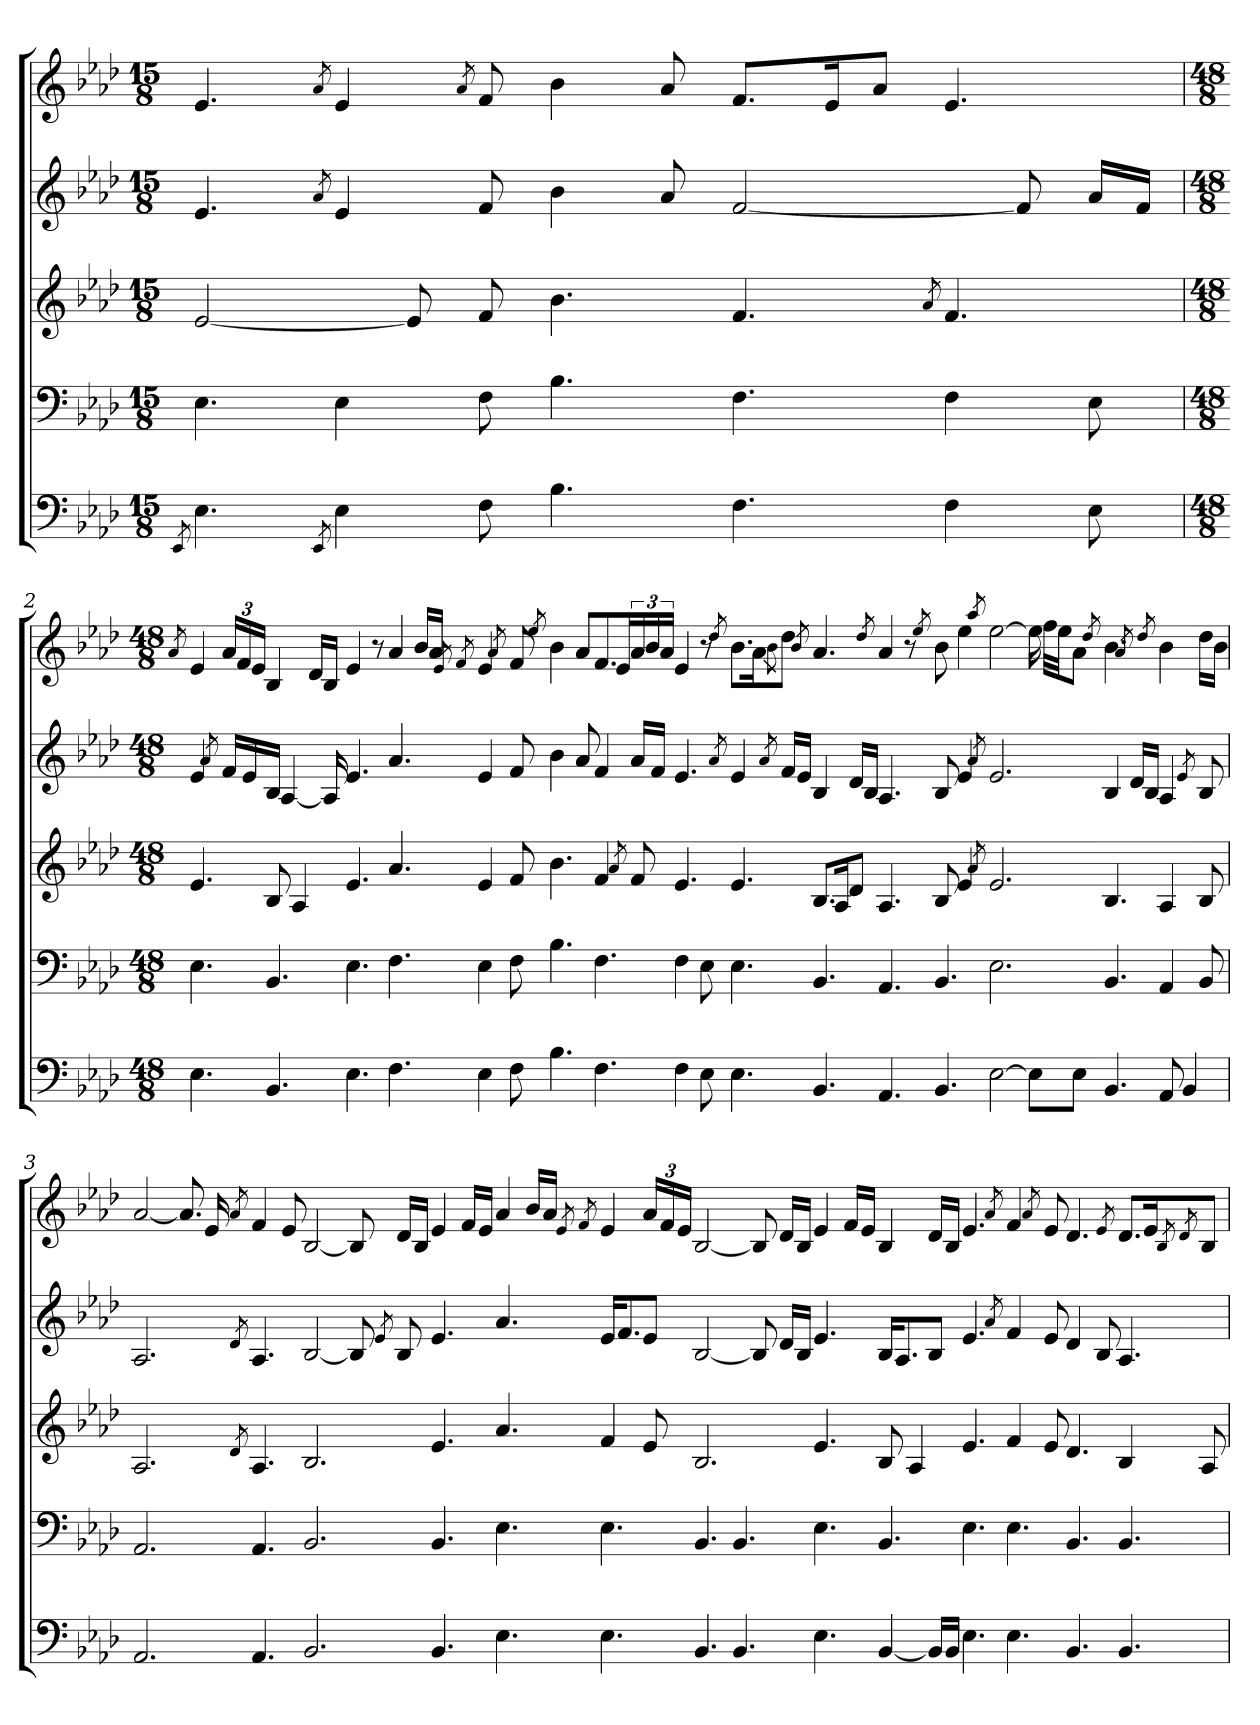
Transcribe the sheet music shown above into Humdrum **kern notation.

**kern	**kern	**kern	**kern	**kern
*part5	*part4	*part3	*part2	*part1
*staff5	*staff4	*staff3	*staff2	*staff1
*clefF4	*clefF4	*clefG2	*clefG2	*clefG2
*k[b-e-a-d-]	*k[b-e-a-d-]	*k[b-e-a-d-]	*k[b-e-a-d-]	*k[b-e-a-d-]
*M15/8	*M15/8	*M15/8	*M15/8	*M15/8
=1	=1	=1	=1	=1
8qEE-	.	.	.	.
4.E-	4.E-	[2e-	4.e-	4.e-
8qEE-	.	.	8qa-	8qa-
4E-	4E-	.	4e-	4e-
.	.	8e-]	.	.
.	.	.	.	8qa-
8F	8F	8f	8f	8f
4.B-	4.B-	4.b-	4b-	4b-
.	.	.	8a-	8a-
4.F	4.F	4.f	[2f	8.f/L
.	.	.	.	16e-/K
.	.	.	.	8a-/J
.	.	8qa-	.	.
4F	4F	4.f	.	4.e-
.	.	.	8f]	.
8E-	8E-	.	16a-/LL	.
.	.	.	16f/JJ	.
=2	=2	=2	=2	=2
*M48/8	*M48/8	*M48/8	*M48/8	*M48/8
.	.	.	.	8qa-
4.E-	4.E-	4.e-	4e-	4e-
.	.	.	8qa-	.
.	.	.	16f/LL	24a-/LL
.	.	.	.	24f/
.	.	.	16e-/	.
.	.	.	.	24e-/JJ
4.BB-	4.BB-	8B-	16B-/JJ	4B-
.	.	.	[4A-	.
.	.	4A-	.	.
.	.	.	.	16d-/LL
.	.	.	16A-]	16B-/JJ
4.E-	4.E-	4.e-	4.e-	4e-
.	.	.	.	8r
4.F	4.F	4.a-	4.a-	4a-
.	.	.	.	16b-/LL
.	.	.	.	16a-/JJ
.	.	.	.	8qe-
.	.	.	.	8qf
4E-	4E-	4e-	4e-	4e-
.	.	.	.	8qa-
8F	8F	8f	8f	8f
.	.	.	.	8qee-
4.B-	4.B-	4.b-	4b-	4b-
.	.	.	8a-	8a-/L
4.F	4.F	4f	4f	8.f/
.	.	.	.	16e-/L
.	.	8qa-	.	.
.	.	8f	16a-/LL	24a-/
.	.	.	.	24b-/
.	.	.	16f/JJ	.
.	.	.	.	24a-/JJ
4F	4F	4.e-	4.e-	4e-
8E-	8E-	.	.	8r
.	.	.	8qa-	8qdd-
4.E-	4.E-	4.e-	4e-	8.b-\L
.	.	.	.	16a-\K
.	.	.	8qa-	8qb-\
.	.	.	16f/LL	8dd-\J
.	.	.	16e-/JJ	.
.	.	.	.	8qb-
4.BB-	4.BB-	8.B-/L	4B-	4.a-
.	.	16A-/K	.	.
.	.	8d-/J	16d-/LL	.
.	.	.	16B-/JJ	.
.	.	.	.	8qdd-
4.AA-	4.AA-	4.A-	4.A-	4a-
.	.	.	.	8r
.	.	.	.	8qee-
4.BB-	4.BB-	8B-	8B-	8b-
.	.	4e-	4e-	4ee-
.	.	8qa-	8qa-	8qaa-
[2E-	2.E-	2.e-	2.e-	[2ee-
8E-\L]	.	.	.	16ee-]
.	.	.	.	32ff\LLL
.	.	.	.	32ee-\JJ
8E-\J	.	.	.	8a-\J
.	.	.	.	8qdd-
4.BB-	4.BB-	4.B-	4B-	4.b-
.	.	.	16d-/LL	.
.	.	.	16B-/JJ	.
.	.	.	.	8qa-
.	.	.	.	8qdd-
8AA-	4AA-	4A-	4A-	4b-
4BB-	.	.	.	.
.	.	.	8qe-	.
.	8BB-	8B-	8B-	16dd-\LL
.	.	.	.	16b-\JJ
=3	=3	=3	=3	=3
2.AA-	2.AA-	2.A-	2.A-	[2a-
.	.	.	.	8.a-]
.	.	.	.	16e-
.	.	8qd-	8qd-	8qa-
4.AA-	4.AA-	4.A-	4.A-	4f
.	.	.	.	8e-
2.BB-	2.BB-	2.B-	[2B-	[2B-
.	.	.	8B-]	8B-]
.	.	.	8qe-	.
.	.	.	8B-	16d-/LL
.	.	.	.	16B-/JJ
4.BB-	4.BB-	4.e-	4.e-	4e-
.	.	.	.	16f/LL
.	.	.	.	16e-/JJ
4.E-	4.E-	4.a-	4.a-	4a-
.	.	.	.	16b-/LL
.	.	.	.	16a-/JJ
.	.	.	.	8qe-
.	.	.	.	8qf
4.E-	4.E-	4f	16e-/KL	4e-
.	.	.	8.f/	.
.	.	8e-	8e-/J	24a-/LL
.	.	.	.	24f/
.	.	.	.	24e-/JJ
4.BB-	4.BB-	2.B-	[2B-	[2B-
4.BB-	4.BB-	.	.	.
.	.	.	8B-]	8B-]
.	.	.	16d-/LL	16d-/LL
.	.	.	16B-/JJ	16B-/JJ
4.E-	4.E-	4.e-	4.e-	4e-
.	.	.	.	16f/LL
.	.	.	.	16e-/JJ
[4BB-	4.BB-	8B-	16B-/KL	4B-
.	.	.	8.A-/	.
.	.	4A-	.	.
16BB-/LL]	.	.	8B-/J	16d-/LL
16BB-/JJ	.	.	.	16B-/JJ
4.E-	4.E-	4.e-	4.e-	4.e-
.	.	.	8qa-	8qa-
4.E-	4.E-	4f	4f	4f
.	.	.	.	8qa-
.	.	8e-	8e-	8e-
4.BB-	4.BB-	4.d-	4d-	4.d-
.	.	.	8B-	.
.	.	.	.	8qe-
4.BB-	4.BB-	4B-	4.A-	8.d-/L
.	.	.	.	16e-/K
.	.	.	.	8qB-/
.	.	.	.	8qd-/
.	.	8A-	.	8B-/J
=	=	=	=	=
*-	*-	*-	*-	*-
